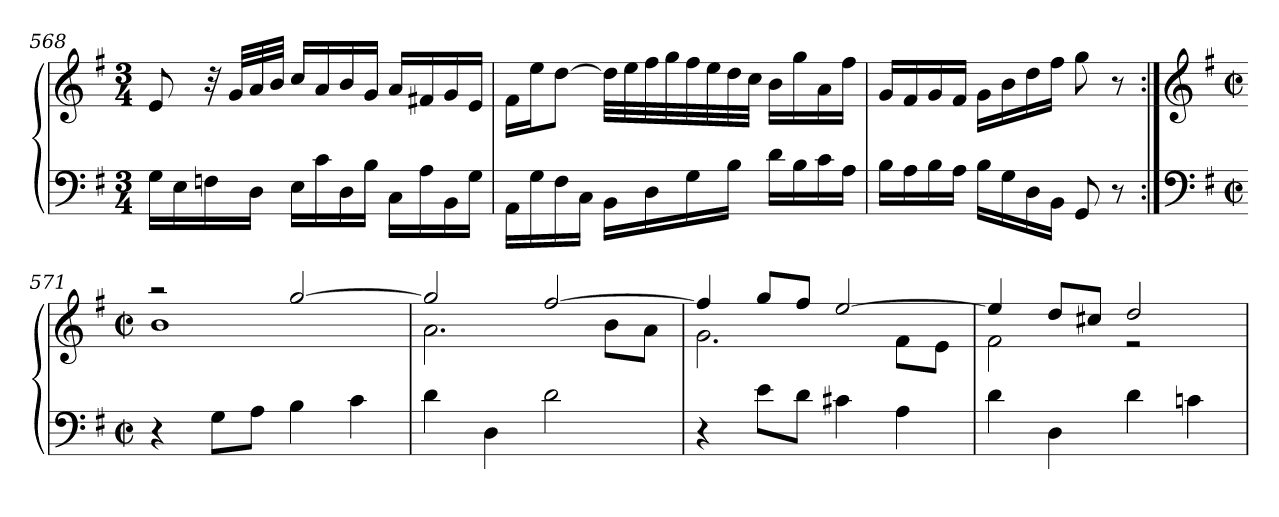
**kern	**kern
*part1	*part1
*staff2	*staff1
*clefF4	*clefG2
*k[f#]	*k[f#]
*G:	*G:
*M3/4	*M3/4
=568	=568
16G\LL	8e/
16E\	.
16Fn\	32r
.	32g/LLL
16D\JJ	32a/
.	32b/JJJ
16E\LL	16cc/LL
16c\	16a/
16D\	16b/
16B\JJ	16g/JJ
16C\LL	16a/LL
16A\	16f#X/
16BB\	16g/
16G\JJ	16e/JJ
=569	=569
16AA\LL	16f#\LL
16G\	16ee\J
16F#\	[8dd\J
16C\JJ	.
16BB\LL	32dd\LLL]
.	32ee\
16D\	32ff#\
.	32gg\
16G\	32ff#\
.	32ee\
16B\JJ	32dd\
.	32cc\JJJ
16d\LL	16b\LL
16B\	16gg\
16c\	16a\
16A\JJ	16ff#\JJ
=570	=570
16B\LL	16g/LL
16A\	16f#/
16B\	16g/
16A\JJ	16f#/JJ
16B\LL	16g\LL
16G\	16b\
16D\	16dd\
16BB\JJ	16ff#\JJ
8GG/	8gg\
8r	8r
!!LO:PB:g=z
=571:|!	=571:|!
*clefF4	*clefG2
*k[f#]	*k[f#]
*G:	*G:
*M2/2	*M2/2
*met(c|)	*met(c|)
*	*MM184
*	*^
4r	2r	1b
8G\L	.	.
8A\J	.	.
4B\	[2gg/	.
4c\	.	.
=572	=572	=572
4d\	2gg/]	2.a\
4D\	.	.
2d\	[2ff#/	.
.	.	8b\L
.	.	8a\J
=573	=573	=573
4r	4ff#/]	2.g\
8e\L	8gg/L	.
8d\J	8ff#/J	.
4c#X\	[2ee/	.
4A\	.	8f#\L
.	.	8e\J
=574	=574	=574
4d\	4ee/]	2f#\
4D\	8dd/L	.
.	8cc#X/J	.
4d\	2dd/	2r
4cn\	.	.
*	*v	*v
=	=
*-	*-
